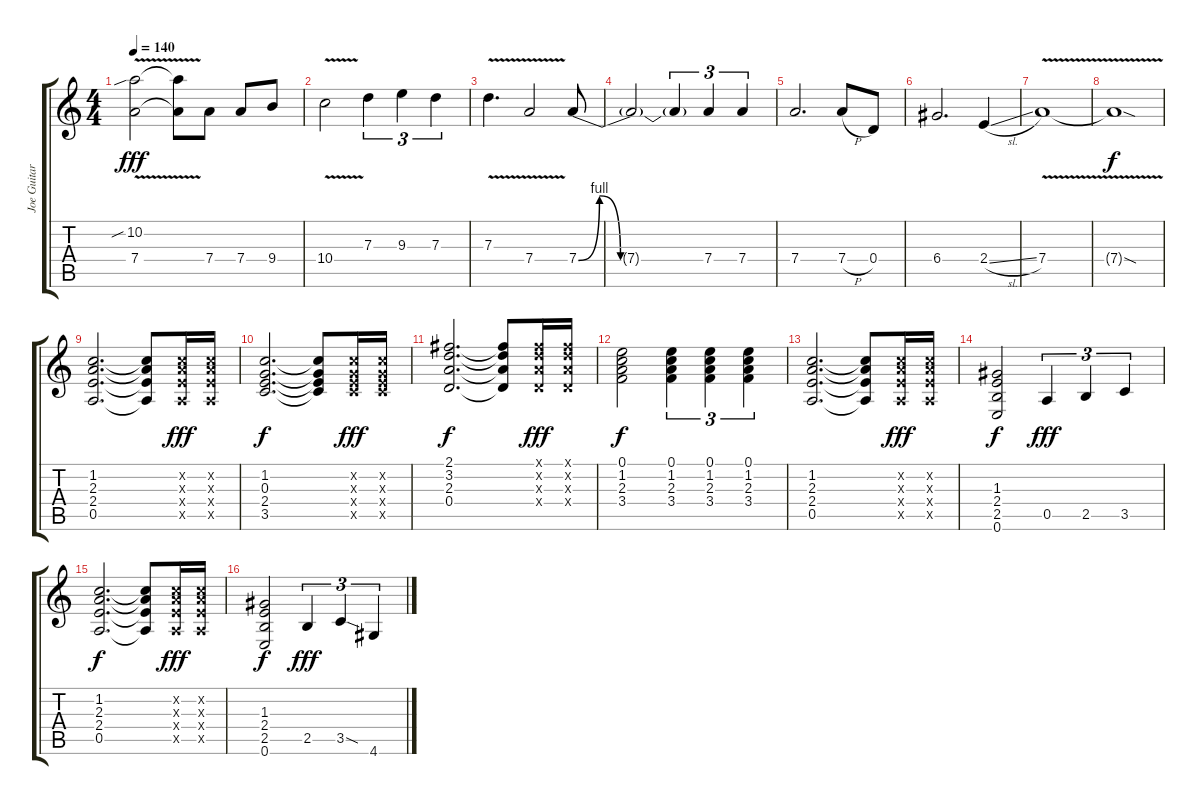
\track ("Joe Guitar" "Joe Guitar") {instrument overdrivenguitar}
\staff {score tabs}
\tuning (E4 B3 G3 D3 A2 E2) {hide}
\ts (4 4)
\tempo 140
\clef g2
\ks c
(10.2{sib} 7.4{v}).2{dy fff} (10.2{t} 7.4{t}).8 7.4.8 7.4.8 9.4.8 |
10.4{v}.2 7.3.4{tu (3 2)} 9.3.4{tu (3 2)} 7.3.4{tu (3 2)} |
7.3{v}.4{d} 7.4{v}.2 7.4{be (custom 0 0 10 4 20 0 30 0 60 0)}.8 |
7.4{t}.2 7.4{t}.4{tu (3 2)} 7.4.4{tu (3 2)} 7.4.4{tu (3 2)} |
7.4.2{d} 7.4{h}.8 0.4.8 |
6.4.2{d} 2.4{sl}.4 |
7.4{v}.1 |
7.4{sod t}.1{dy f} |
(1.2 2.3 2.4 0.5).2{d instrument distortionguitar} (1.2{t} 2.3{t} 2.4{t} 0.5{t}).8 (1.2{x} 2.3{x} 2.4{x} 0.5{x}).16{dy fff} (1.2{x} 2.3{x} 2.4{x} 0.5{x}).16 |
(1.2 0.3 2.4 3.5).2{d dy f} (1.2{t} 0.3{t} 2.4{t} 3.5{t}).8 (1.2{x} 0.3{x} 2.4{x} 3.5{x}).16{dy fff} (1.2{x} 0.3{x} 2.4{x} 3.5{x}).16 |
(2.1 3.2 2.3 0.4).2{d dy f} (2.1{t} 3.2{t} 2.3{t} 0.4{t}).8 (2.1{x} 3.2{x} 2.3{x} 0.4{x}).16{dy fff} (2.1{x} 3.2{x} 2.3{x} 0.4{x}).16 |
(0.1 1.2 2.3 3.4).2{dy f} (0.1 1.2 2.3 3.4).4{tu (3 2)} (0.1 1.2 2.3 3.4).4{tu (3 2)} (0.1 1.2 2.3 3.4).4{tu (3 2)} |
(1.2 2.3 2.4 0.5).2{d} (1.2{t} 2.3{t} 2.4{t} 0.5{t}).8 (1.2{x} 2.3{x} 2.4{x} 0.5{x}).16{dy fff} (1.2{x} 2.3{x} 2.4{x} 0.5{x}).16 |
(1.3 2.4 2.5 0.6).2{dy f} 0.5.4{tu (3 2) dy fff} 2.5.4{tu (3 2)} 3.5.4{tu (3 2)} |
(1.2 2.3 2.4 0.5).2{d dy f} (1.2{t} 2.3{t} 2.4{t} 0.5{t}).8 (1.2{x} 2.3{x} 2.4{x} 0.5{x}).16{dy fff} (1.2{x} 2.3{x} 2.4{x} 0.5{x}).16 |
(1.3 2.4 2.5 0.6).2{dy f} 2.5.4{tu (3 2) dy fff} 3.5{sod}.4{tu (3 2)} 4.6.4{tu (3 2)}
